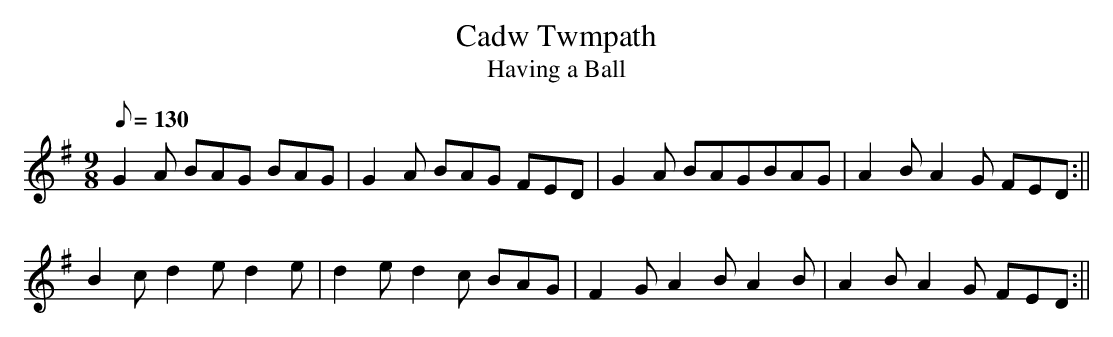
X:1
T:Cadw Twmpath
T:Having a Ball
M:9/8
L:1/8
Q:130
K:G
G2A BAG BAG|G2A BAG FED|G2A BAGBAG|A2BA2G FED:||
B2cd2ed2e|d2ed2c BAG|F2GA2BA2B|A2BA2G FED:||
